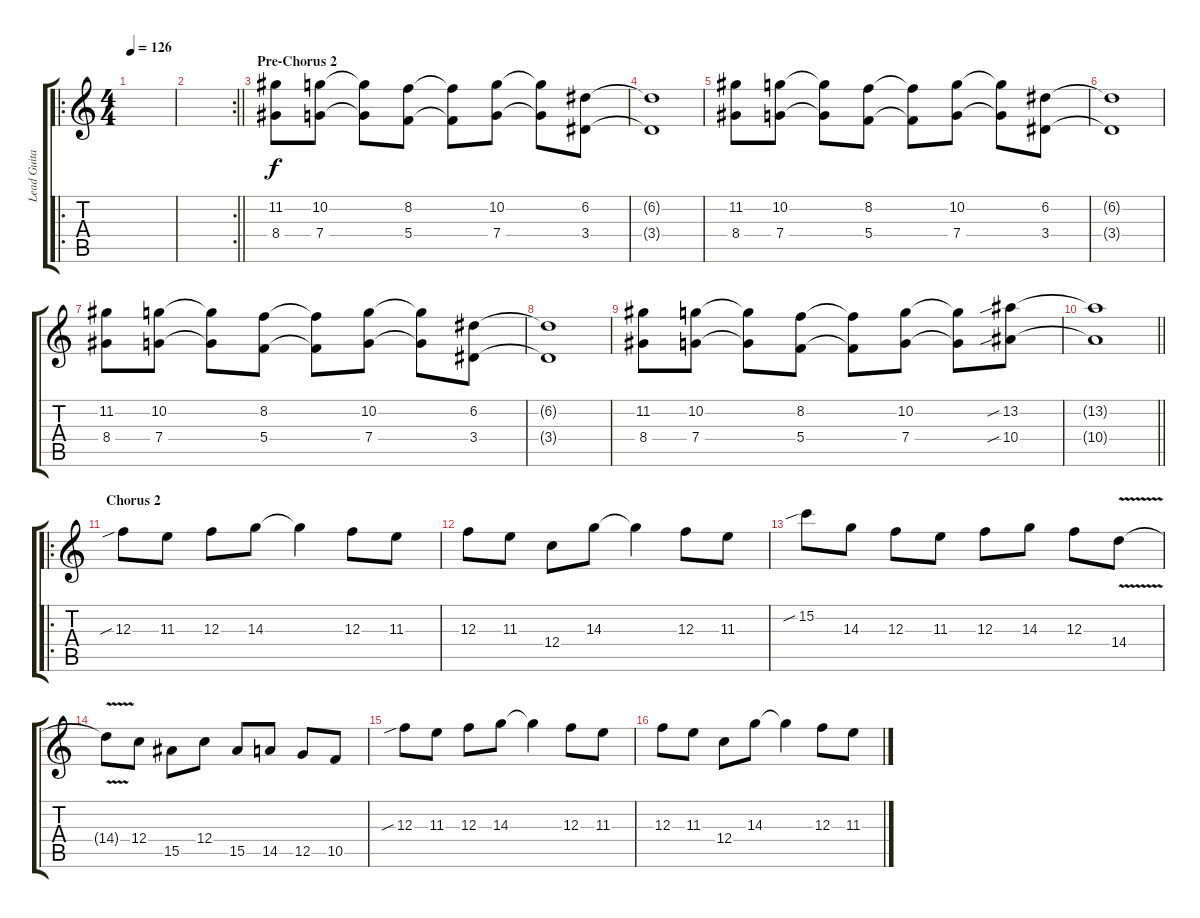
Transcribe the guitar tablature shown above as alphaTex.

\track ("Lead Guitar (elec. w/dist.)" "Lead Guita") {instrument distortionguitar}
\staff {score tabs}
\tuning (D4 A3 F3 C3 G2 C2) {hide}
\ro
\ts (4 4)
\tempo 126
\clef g2
\ks c
|
\rc 2
\barLineRight lightlight
|
\section ("" "Pre-Chorus 2")
(11.2 8.4).8 (10.2 7.4).8 (10.2{t} 7.4{t}).8 (8.2 5.4).8 (8.2{t} 5.4{t}).8 (10.2 7.4).8 (10.2{t} 7.4{t}).8 (6.2 3.4).8 |
(6.2{t} 3.4{t}).1 |
(11.2 8.4).8 (10.2 7.4).8 (10.2{t} 7.4{t}).8 (8.2 5.4).8 (8.2{t} 5.4{t}).8 (10.2 7.4).8 (10.2{t} 7.4{t}).8 (6.2 3.4).8 |
(6.2{t} 3.4{t}).1 |
(11.2 8.4).8 (10.2 7.4).8 (10.2{t} 7.4{t}).8 (8.2 5.4).8 (8.2{t} 5.4{t}).8 (10.2 7.4).8 (10.2{t} 7.4{t}).8 (6.2 3.4).8 |
(6.2{t} 3.4{t}).1 |
(11.2 8.4).8 (10.2 7.4).8 (10.2{t} 7.4{t}).8 (8.2 5.4).8 (8.2{t} 5.4{t}).8 (10.2 7.4).8 (10.2{t} 7.4{t}).8 (13.2{sib} 10.4{sib}).8 |
\barLineRight lightlight
(13.2{t} 10.4{t}).1 |
\ro
\section ("" "Chorus 2")
12.3{sib}.8 11.3.8 12.3.8 14.3.8 14.3{t}.4 12.3.8 11.3.8 |
12.3.8 11.3.8 12.4.8 14.3.8 14.3{t}.4 12.3.8 11.3.8 |
15.2{sib}.8 14.3.8 12.3.8 11.3.8 12.3.8 14.3.8 12.3.8 14.4{v}.8 |
14.4{v t}.8 12.4.8 15.5.8 12.4.8 15.5.8 14.5.8 12.5.8 10.5.8 |
12.3{sib}.8 11.3.8 12.3.8 14.3.8 14.3{t}.4 12.3.8 11.3.8 |
12.3.8 11.3.8 12.4.8 14.3.8 14.3{t}.4 12.3.8 11.3.8
